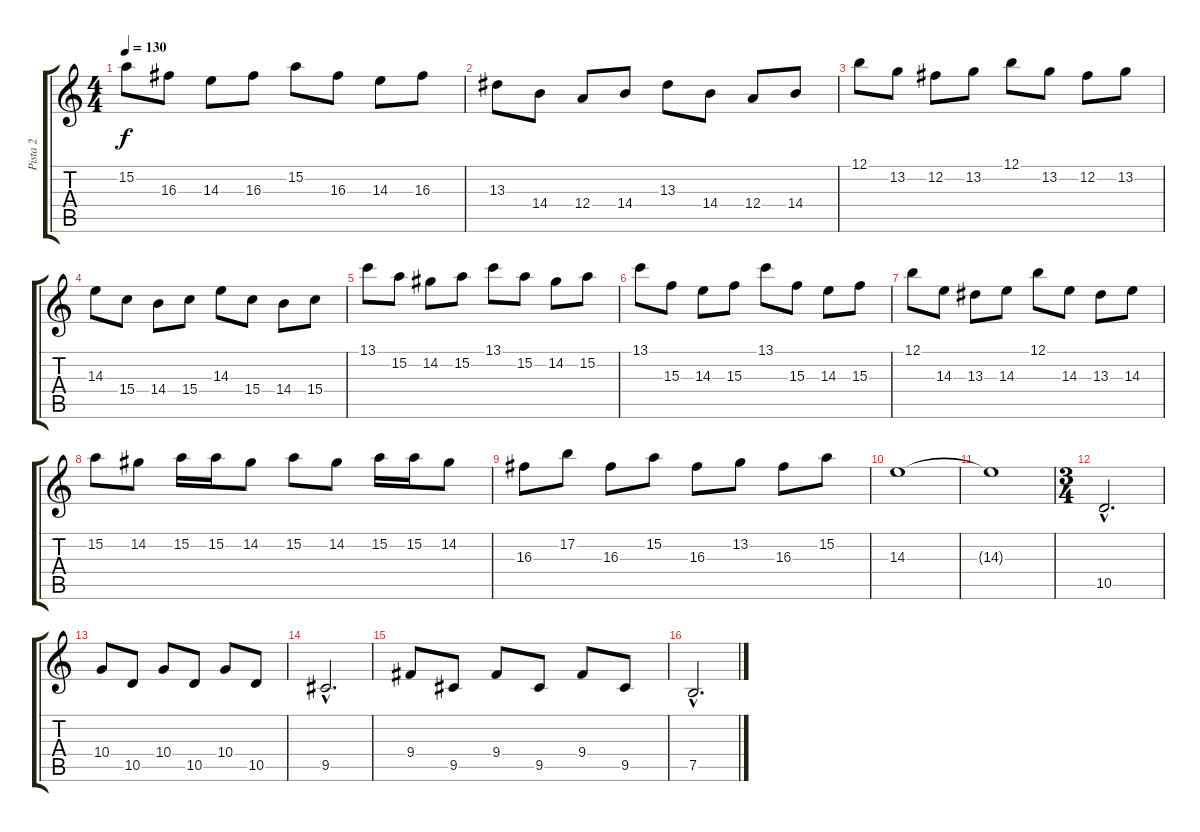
\track ("Pista 2" "Pista 2") {instrument distortionguitar}
\staff {score tabs}
\tuning (B3 Gb3 D3 A2 E2 B1) {hide}
\ts (4 4)
\tempo 130
\clef g2
\ks c
15.2.8{dy f} 16.3.8 14.3.8 16.3.8 15.2.8 16.3.8 14.3.8 16.3.8 |
13.3.8 14.4.8 12.4.8 14.4.8 13.3.8 14.4.8 12.4.8 14.4.8 |
12.1.8 13.2.8 12.2.8 13.2.8 12.1.8 13.2.8 12.2.8 13.2.8 |
14.3.8 15.4.8 14.4.8 15.4.8 14.3.8 15.4.8 14.4.8 15.4.8 |
13.1.8 15.2.8 14.2.8 15.2.8 13.1.8 15.2.8 14.2.8 15.2.8 |
13.1.8 15.3.8 14.3.8 15.3.8 13.1.8 15.3.8 14.3.8 15.3.8 |
12.1.8 14.3.8 13.3.8 14.3.8 12.1.8 14.3.8 13.3.8 14.3.8 |
15.2.8 14.2.8 15.2.16 15.2.16 14.2.8 15.2.8 14.2.8 15.2.16 15.2.16 14.2.8 |
16.3.8 17.2.8 16.3.8 15.2.8 16.3.8 13.2.8 16.3.8 15.2.8 |
14.3.1 |
14.3{t}.1 |
\ts (3 4)
10.5{hac}.2{d} |
10.4.8 10.5.8 10.4.8 10.5.8 10.4.8 10.5.8 |
9.5{hac}.2{d} |
9.4.8 9.5.8 9.4.8 9.5.8 9.4.8 9.5.8 |
7.5{hac}.2{d}
